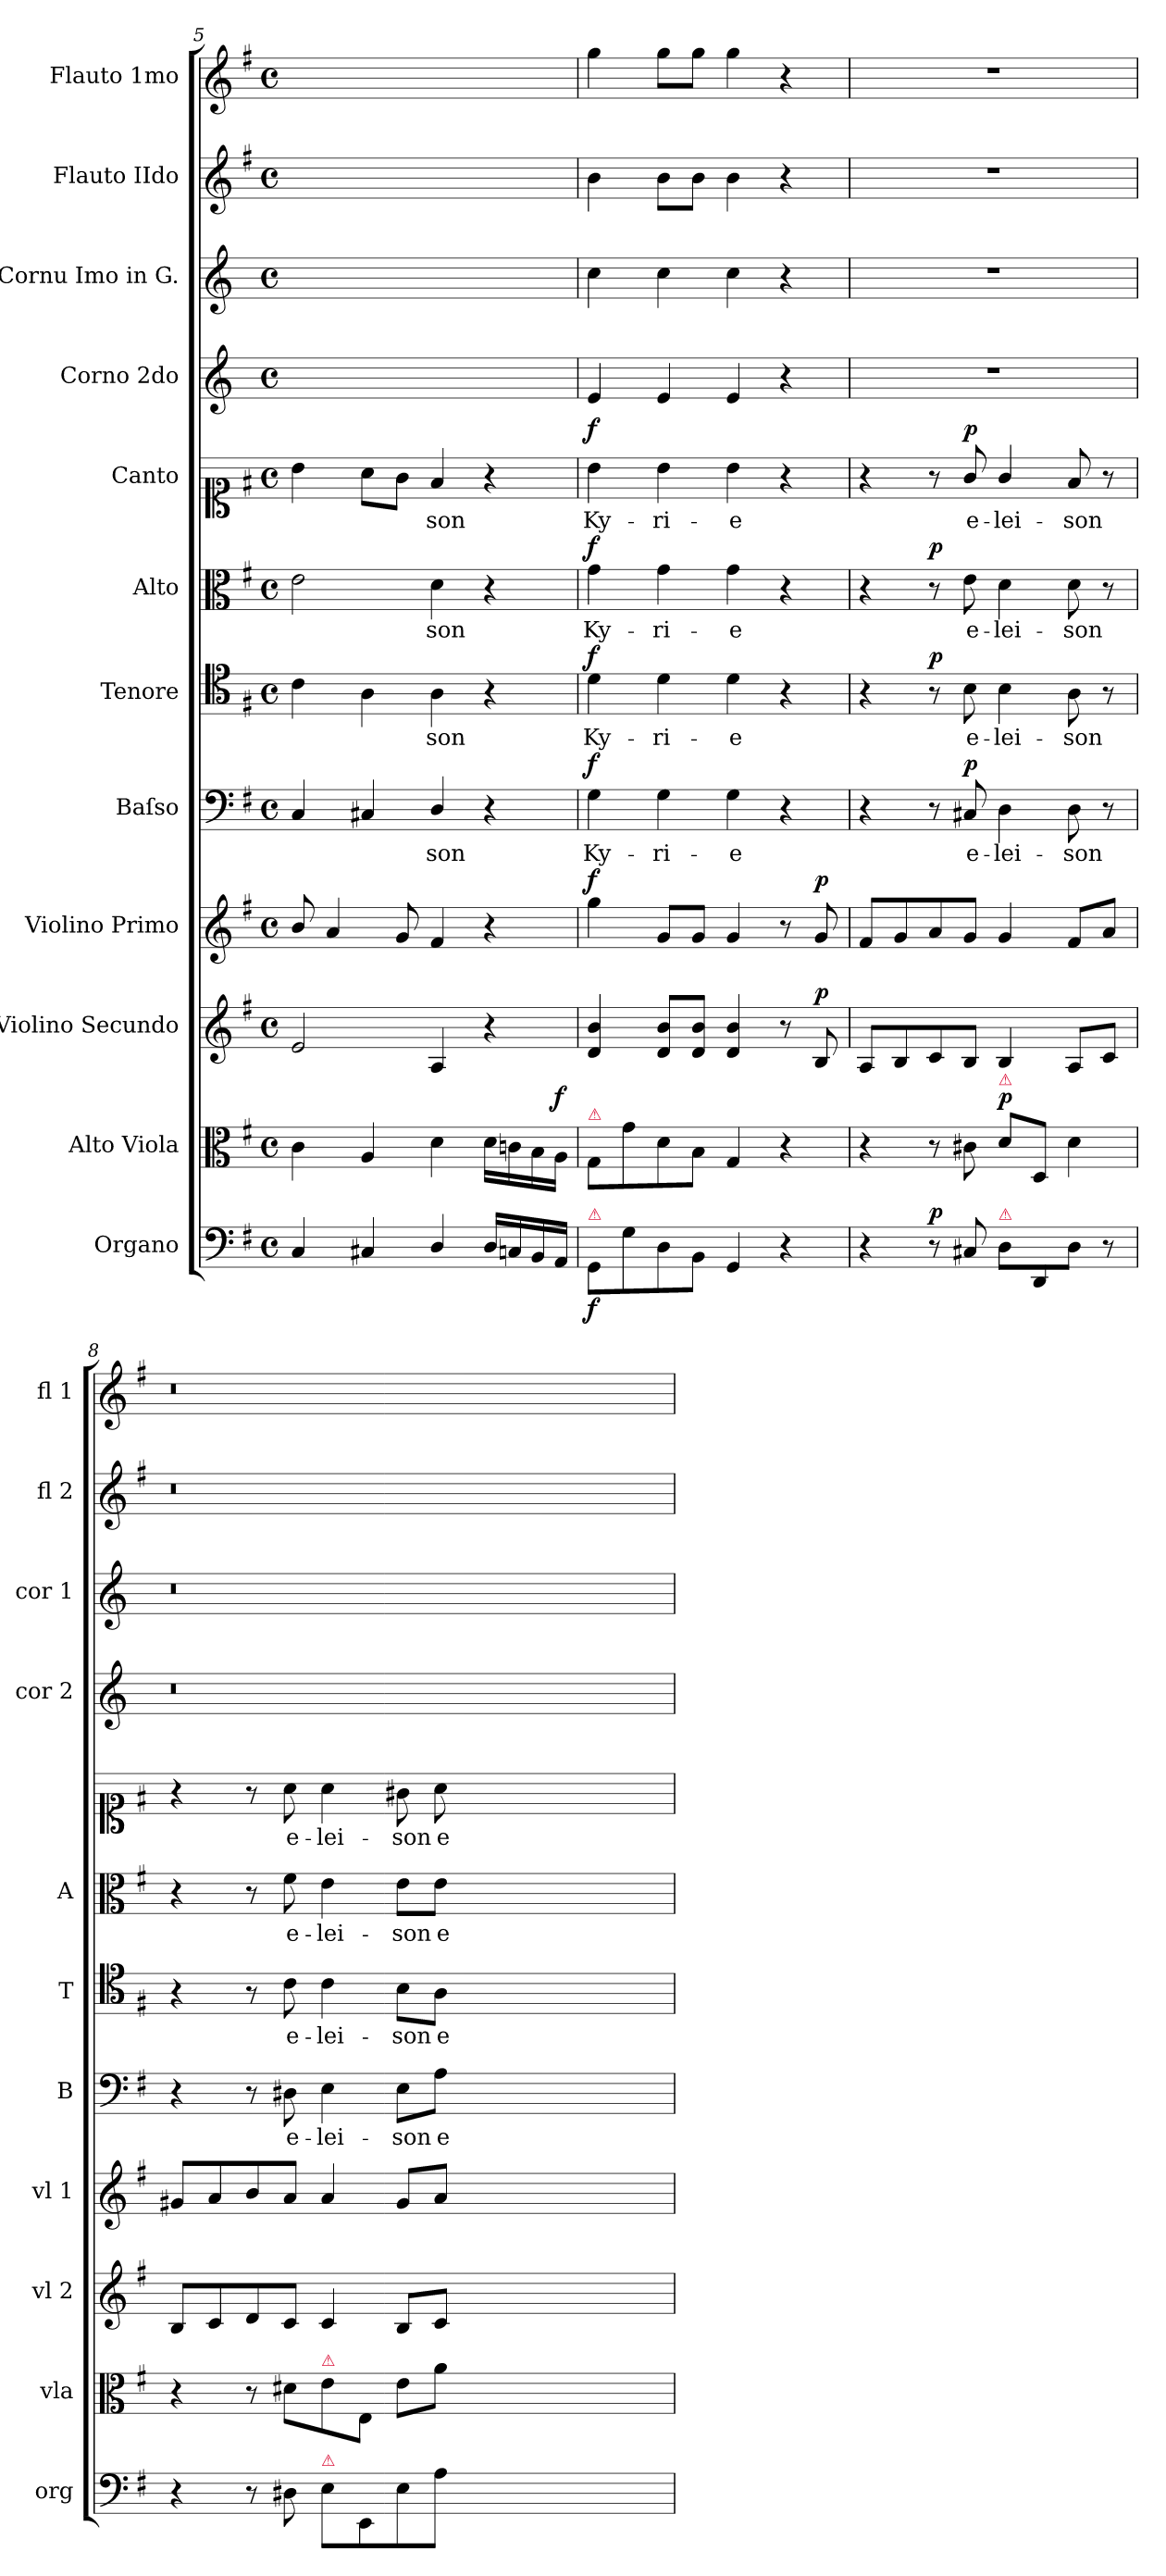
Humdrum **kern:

**kern	**dynam	**kern	**dynam	**kern	**dynam	**kern	**dynam	**kern	**text	**dynam	**kern	**text	**dynam	**kern	**text	**dynam	**kern	**text	**dynam	**kern	**kern	**kern	**kern
*part12	*part12	*part11	*part11	*part10	*part10	*part9	*part9	*part8	*part8	*part8	*part7	*part7	*part7	*part6	*part6	*part6	*part5	*part5	*part5	*part4	*part3	*part2	*part1
*staff12	*staff12	*staff11	*staff11	*staff10	*staff10	*staff9	*staff9	*staff8	*staff8	*staff8	*staff7	*staff7	*staff7	*staff6	*staff6	*staff6	*staff5	*staff5	*staff5	*staff4	*staff3	*staff2	*staff1
*I"Organo	*	*I"Alto Viola	*	*I"Violino Secundo	*	*I"Violino Primo	*	*I"Baſso	*	*	*I"Tenore	*	*	*I"Alto	*	*	*I"Canto	*	*	*I"Corno 2do	*I"Cornu Imo in G.	*I"Flauto IIdo	*I"Flauto 1mo
*I'org	*	*I'vla	*	*I'vl 2	*	*I'vl 1	*	*I'B	*	*	*I'T	*	*	*I'A	*	*	*	*	*	*I'cor 2	*I'cor 1	*I'fl 2	*I'fl 1
*clefF4	*	*clefC3	*	*clefG2	*	*clefG2	*	*clefF4	*	*	*clefC4	*	*	*clefC3	*	*	*clefC1	*	*	*clefG2	*clefG2	*clefG2	*clefG2
*	*	*	*	*	*	*	*	*	*	*	*	*	*	*	*	*	*	*	*	*ITrd3c5	*ITrd3c5	*	*
*k[f#]	*	*k[f#]	*	*k[f#]	*	*k[f#]	*	*k[f#]	*	*	*k[f#]	*	*	*k[f#]	*	*	*k[f#]	*	*	*k[f#]	*k[f#]	*k[f#]	*k[f#]
*G:	*	*G:	*	*G:	*	*G:	*	*G:	*	*	*G:	*	*	*G:	*	*	*G:	*	*	*G:	*G:	*G:	*G:
*M4/4	*	*M4/4	*	*M4/4	*	*M4/4	*	*M4/4	*	*	*M4/4	*	*	*M4/4	*	*	*M4/4	*	*	*M4/4	*M4/4	*M4/4	*M4/4
*met(c)	*	*met(c)	*	*met(c)	*	*met(c)	*	*met(c)	*	*	*met(c)	*	*	*met(c)	*	*	*met(c)	*	*	*met(c)	*met(c)	*met(c)	*met(c)
=5	=5	=5	=5	=5	=5	=5	=5	=5	=5	=5	=5	=5	=5	=5	=5	=5	=5	=5	=5	=5	=5	=5	=5
4C/	.	4c\	.	2e/	.	8b/	.	4C/	.	.	4c\	.	.	2e\	.	.	4b\	.	.	1ryy	1ryy	1ryy	1ryy
.	.	.	.	.	.	4a/	.	.	.	.	.	.	.	.	.	.	.	.	.	.	.	.	.
4C#X/	.	4A/	.	.	.	.	.	4C#X/	.	.	4A\	.	.	.	.	.	8a\L	.	.	.	.	.	.
.	.	.	.	.	.	8g/	.	.	.	.	.	.	.	.	.	.	8g\J	.	.	.	.	.	.
4D/	.	4d\	.	4A/	.	4f#/	.	4D/	-son	.	4A\	-son	.	4d\	-son	.	4f#/	-son	.	.	.	.	.
16D/LL	.	16d\LL	.	4r	.	4r	.	4r	.	.	4r	.	.	4r	.	.	4r	.	.	.	.	.	.
16Cn/	.	16cn\	.	.	.	.	.	.	.	.	.	.	.	.	.	.	.	.	.	.	.	.	.
16BB/	.	16B\	.	.	.	.	.	.	.	.	.	.	.	.	.	.	.	.	.	.	.	.	.
!	!	!	!LO:DY:a	!	!	!	!	!	!	!	!	!	!	!	!	!	!	!	!	!	!	!	!
16AA/JJ	.	16A\JJ	f	.	.	.	.	.	.	.	.	.	.	.	.	.	.	.	.	.	.	.	.
=6	=6	=6	=6	=6	=6	=6	=6	=6	=6	=6	=6	=6	=6	=6	=6	=6	=6	=6	=6	=6	=6	=6	=6
!	!	!LO:TX:a:color=crimson:t=⚠	!	!	!	!	!	!	!	!	!	!	!	!	!	!	!	!	!	!	!	!	!
!LO:TX:a:color=crimson:t=⚠	!	!	!	!	!	!	!	!	!	!	!	!	!	!	!	!	!	!	!	!	!	!	!
!	!	!	!	!	!	!	!LO:DY:a	!	!	!LO:DY:a	!	!	!LO:DY:a	!	!	!LO:DY:a	!	!	!LO:DY:a	!	!	!	!
8GG/L	f	8G/L	.	4d/ 4b/	.	4gg\	f	4G\	Ky-	f	4d\	Ky-	f	4g\	Ky-	f	4b\	Ky-	f	4B/	4g\	4b\	4gg\
8G\	.	8g\	.	.	.	.	.	.	.	.	.	.	.	.	.	.	.	.	.	.	.	.	.
8D\	.	8d\	.	8d/ 8b/L	.	8g/L	.	4G\	-ri-	.	4d\	-ri-	.	4g\	-ri-	.	4b\	-ri-	.	4B/	4g\	8b\L	8gg\L
8BB\J	.	8B\J	.	8d/ 8b/J	.	8g/J	.	.	.	.	.	.	.	.	.	.	.	.	.	.	.	8b\J	8gg\J
4GG/	.	4G/	.	4d/ 4b/	.	4g/	.	4G\	-e	.	4d\	-e	.	4g\	-e	.	4b\	-e	.	4B/	4g\	4b\	4gg\
4r	.	4r	.	8r	.	8r	.	4r	.	.	4r	.	.	4r	.	.	4r	.	.	4r	4r	4r	4r
!	!	!	!	!	!LO:DY:a	!	!LO:DY:a	!	!	!	!	!	!	!	!	!	!	!	!	!	!	!	!
.	.	.	.	8B/	p	8g/	p	.	.	.	.	.	.	.	.	.	.	.	.	.	.	.	.
=7	=7	=7	=7	=7	=7	=7	=7	=7	=7	=7	=7	=7	=7	=7	=7	=7	=7	=7	=7	=7	=7	=7	=7
4r	.	4r	.	8A/L	.	8f#/L	.	4r	.	.	4r	.	.	4r	.	.	4r	.	.	1r	1r	1r	1r
.	.	.	.	8B/	.	8g/	.	.	.	.	.	.	.	.	.	.	.	.	.	.	.	.	.
!	!LO:DY:a	!	!	!	!	!	!	!	!	!	!	!	!LO:DY:a	!	!	!LO:DY:a	!	!	!	!	!	!	!
8r	p	8r	.	8c/	.	8a/	.	8r	.	.	8r	.	p	8r	.	p	8r	.	.	.	.	.	.
!	!	!	!	!	!	!	!	!	!	!LO:DY:a	!	!	!	!	!	!	!	!	!LO:DY:a	!	!	!	!
8C#X/	.	8c#X\	.	8B/J	.	8g/J	.	8C#X/	e-	p	8B\	e-	.	8e\	e-	.	8g/	e-	p	.	.	.	.
!	!	!LO:TX:a:color=crimson:t=⚠	!	!	!	!	!	!	!	!	!	!	!	!	!	!	!	!	!	!	!	!	!
!LO:TX:a:color=crimson:t=⚠	!	!	!	!	!	!	!	!	!	!	!	!	!	!	!	!	!	!	!	!	!	!	!
!	!	!	!LO:DY:a	!	!	!	!	!	!	!	!	!	!	!	!	!	!	!	!	!	!	!	!
8D\L	.	8d\L	p	4B/	.	4g/	.	4D\	-lei-	.	4B\	-lei-	.	4d\	-lei-	.	4g/	-lei-	.	.	.	.	.
8DD/	.	8D/J	.	.	.	.	.	.	.	.	.	.	.	.	.	.	.	.	.	.	.	.	.
8D\J	.	4d\	.	8A/L	.	8f#/L	.	8D\	-son	.	8A\	-son	.	8d\	-son	.	8f#/	-son	.	.	.	.	.
8r	.	.	.	8c/J	.	8a/J	.	8r	.	.	8r	.	.	8r	.	.	8r	.	.	.	.	.	.
=8	=8	=8	=8	=8	=8	=8	=8	=8	=8	=8	=8	=8	=8	=8	=8	=8	=8	=8	=8	=8	=8	=8	=8
4r	.	4r	.	8B/L	.	8g#X/L	.	4r	.	.	4r	.	.	4r	.	.	4r	.	.	0.r	0.r	0.r	0.r
.	.	.	.	8c/	.	8a/	.	.	.	.	.	.	.	.	.	.	.	.	.	.	.	.	.
8r	.	8r	.	8d/	.	8b/	.	8r	.	.	8r	.	.	8r	.	.	8r	.	.	.	.	.	.
!	!	!	!	!	!	!	!	!	!LO:LY:i	!	!	!LO:LY:i	!	!	!LO:LY:i	!	!	!	!	!	!	!	!
8D#X\	.	8d#X\L	.	8c/J	.	8a/J	.	8D#X\	e-	.	8c\	e-	.	8f#\	e-	.	8a\	e-	.	.	.	.	.
!	!	!LO:TX:a:color=crimson:t=⚠	!	!	!	!	!	!	!	!	!	!	!	!	!	!	!	!	!	!	!	!	!
!LO:TX:a:color=crimson:t=⚠	!	!	!	!	!	!	!	!	!	!	!	!	!	!	!	!	!	!	!	!	!	!	!
!	!	!	!	!	!	!	!	!	!LO:LY:i	!	!	!LO:LY:i	!	!	!LO:LY:i	!	!	!	!	!	!	!	!
8E\L	.	8e\	.	4c/	.	4a/	.	4E\	-lei-	.	4c\	-lei-	.	4e\	-lei-	.	4a\	-lei-	.	.	.	.	.
8EE/	.	8E/J	.	.	.	.	.	.	.	.	.	.	.	.	.	.	.	.	.	.	.	.	.
!	!	!	!	!	!	!	!	!	!LO:LY:i	!	!	!LO:LY:i	!	!	!LO:LY:i	!	!	!	!	!	!	!	!
8E\	.	8e\L	.	8B/L	.	8g#/L	.	8E\L	-son	.	8B\L	-son	.	8e\L	-son	.	8g#X\	-son	.	.	.	.	.
8A\J	.	8a\J	.	8c/J	.	8a/J	.	8A\J	e-	.	8A\J	e-	.	8e\J	e	.	8a\	e-	.	.	.	.	.
0ryy	.	0ryy	.	0ryy	.	0ryy	.	0ryy	.	.	0ryy	.	.	0ryy	.	.	0ryy	.	.	.	.	.	.
=	=	=	=	=	=	=	=	=	=	=	=	=	=	=	=	=	=	=	=	=	=	=	=
*-	*-	*-	*-	*-	*-	*-	*-	*-	*-	*-	*-	*-	*-	*-	*-	*-	*-	*-	*-	*-	*-	*-	*-
